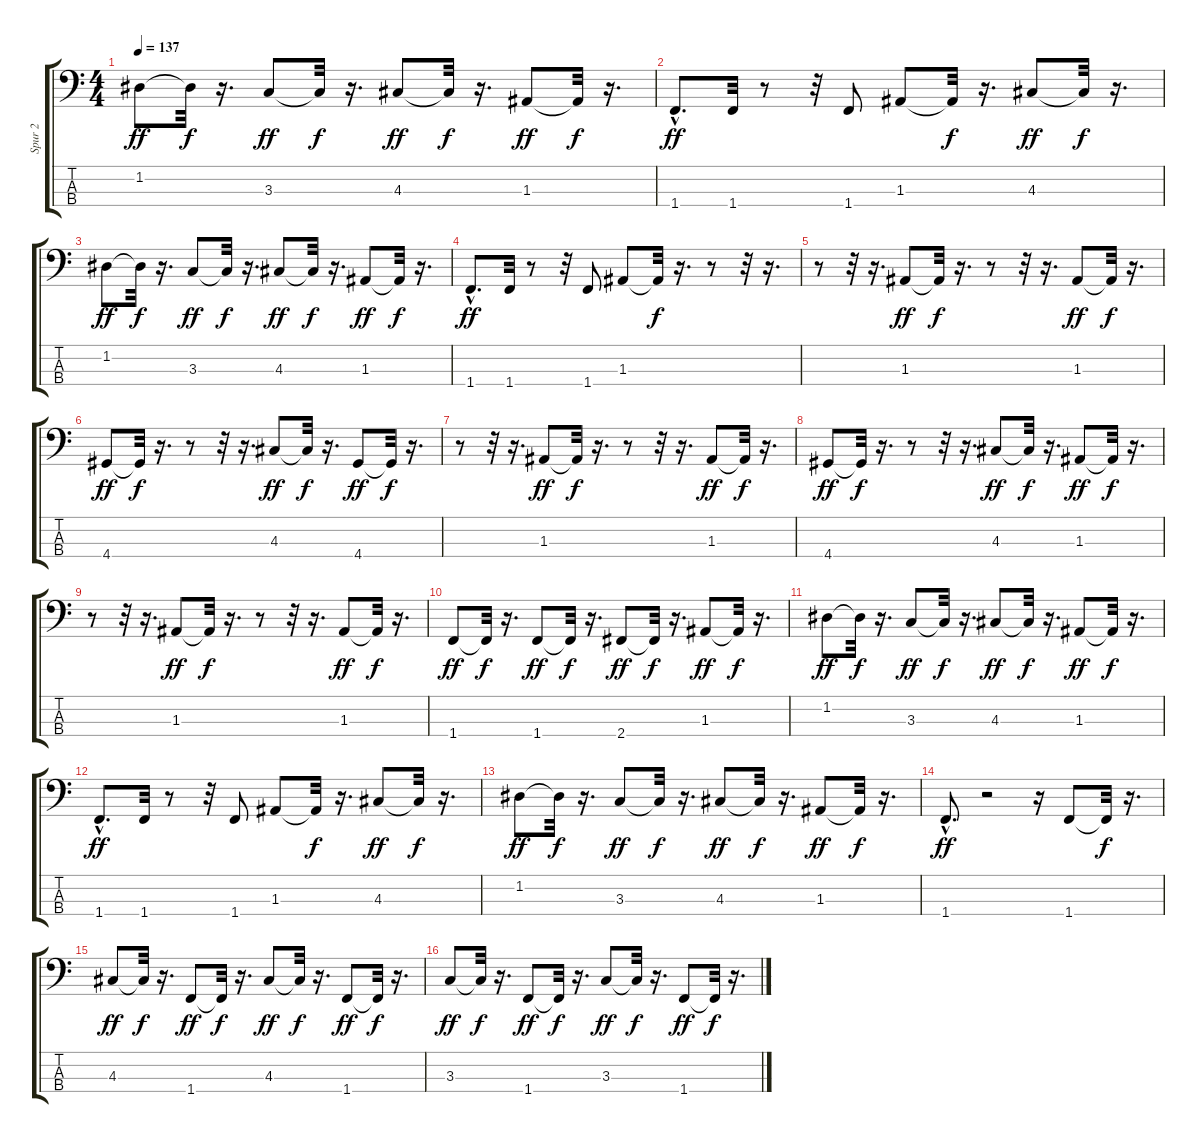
\track ("Spur 2" "Spur 2") {instrument electricbassfinger}
\staff {score tabs}
\tuning (G2 D2 A1 E1) {hide}
\ts (4 4)
\tempo 137
\clef f4
\ks c
1.2.8{dy ff} 1.2{t}.32{dy f} r.16{d} 3.3.8{dy ff} 3.3{t}.32{dy f} r.16{d} 4.3.8{dy ff} 4.3{t}.32{dy f} r.16{d} 1.3.8{dy ff} 1.3{t}.32{dy f} r.16{d} |
1.4{hac}.8{d dy ff} 1.4.32 r.8 r.32 1.4.8 1.3.8 1.3{t}.32{dy f} r.16{d} 4.3.8{dy ff} 4.3{t}.32{dy f} r.16{d} |
1.2.8{dy ff} 1.2{t}.32{dy f} r.16{d} 3.3.8{dy ff} 3.3{t}.32{dy f} r.16{d} 4.3.8{dy ff} 4.3{t}.32{dy f} r.16{d} 1.3.8{dy ff} 1.3{t}.32{dy f} r.16{d} |
1.4{hac}.8{d dy ff} 1.4.32 r.8 r.32 1.4.8 1.3.8 1.3{t}.32{dy f} r.16{d} r.8 r.32 r.16{d} |
r.8 r.32 r.16{d} 1.3.8{dy ff} 1.3{t}.32{dy f} r.16{d} r.8 r.32 r.16{d} 1.3.8{dy ff} 1.3{t}.32{dy f} r.16{d} |
4.4.8{dy ff} 4.4{t}.32{dy f} r.16{d} r.8 r.32 r.16{d} 4.3.8{dy ff} 4.3{t}.32{dy f} r.16{d} 4.4.8{dy ff} 4.4{t}.32{dy f} r.16{d} |
r.8 r.32 r.16{d} 1.3.8{dy ff} 1.3{t}.32{dy f} r.16{d} r.8 r.32 r.16{d} 1.3.8{dy ff} 1.3{t}.32{dy f} r.16{d} |
4.4.8{dy ff} 4.4{t}.32{dy f} r.16{d} r.8 r.32 r.16{d} 4.3.8{dy ff} 4.3{t}.32{dy f} r.16{d} 1.3.8{dy ff} 1.3{t}.32{dy f} r.16{d} |
r.8 r.32 r.16{d} 1.3.8{dy ff} 1.3{t}.32{dy f} r.16{d} r.8 r.32 r.16{d} 1.3.8{dy ff} 1.3{t}.32{dy f} r.16{d} |
1.4.8{dy ff} 1.4{t}.32{dy f} r.16{d} 1.4.8{dy ff} 1.4{t}.32{dy f} r.16{d} 2.4.8{dy ff} 2.4{t}.32{dy f} r.16{d} 1.3.8{dy ff} 1.3{t}.32{dy f} r.16{d} |
1.2.8{dy ff} 1.2{t}.32{dy f} r.16{d} 3.3.8{dy ff} 3.3{t}.32{dy f} r.16{d} 4.3.8{dy ff} 4.3{t}.32{dy f} r.16{d} 1.3.8{dy ff} 1.3{t}.32{dy f} r.16{d} |
1.4{hac}.8{d dy ff} 1.4.32 r.8 r.32 1.4.8 1.3.8 1.3{t}.32{dy f} r.16{d} 4.3.8{dy ff} 4.3{t}.32{dy f} r.16{d} |
1.2.8{dy ff} 1.2{t}.32{dy f} r.16{d} 3.3.8{dy ff} 3.3{t}.32{dy f} r.16{d} 4.3.8{dy ff} 4.3{t}.32{dy f} r.16{d} 1.3.8{dy ff} 1.3{t}.32{dy f} r.16{d} |
1.4{hac}.8{d dy ff} r.2 r.16 1.4.8 1.4{t}.32{dy f} r.16{d} |
4.3.8{dy ff} 4.3{t}.32{dy f} r.16{d} 1.4.8{dy ff} 1.4{t}.32{dy f} r.16{d} 4.3.8{dy ff} 4.3{t}.32{dy f} r.16{d} 1.4.8{dy ff} 1.4{t}.32{dy f} r.16{d} |
3.3.8{dy ff} 3.3{t}.32{dy f} r.16{d} 1.4.8{dy ff} 1.4{t}.32{dy f} r.16{d} 3.3.8{dy ff} 3.3{t}.32{dy f} r.16{d} 1.4.8{dy ff} 1.4{t}.32{dy f} r.16{d}
